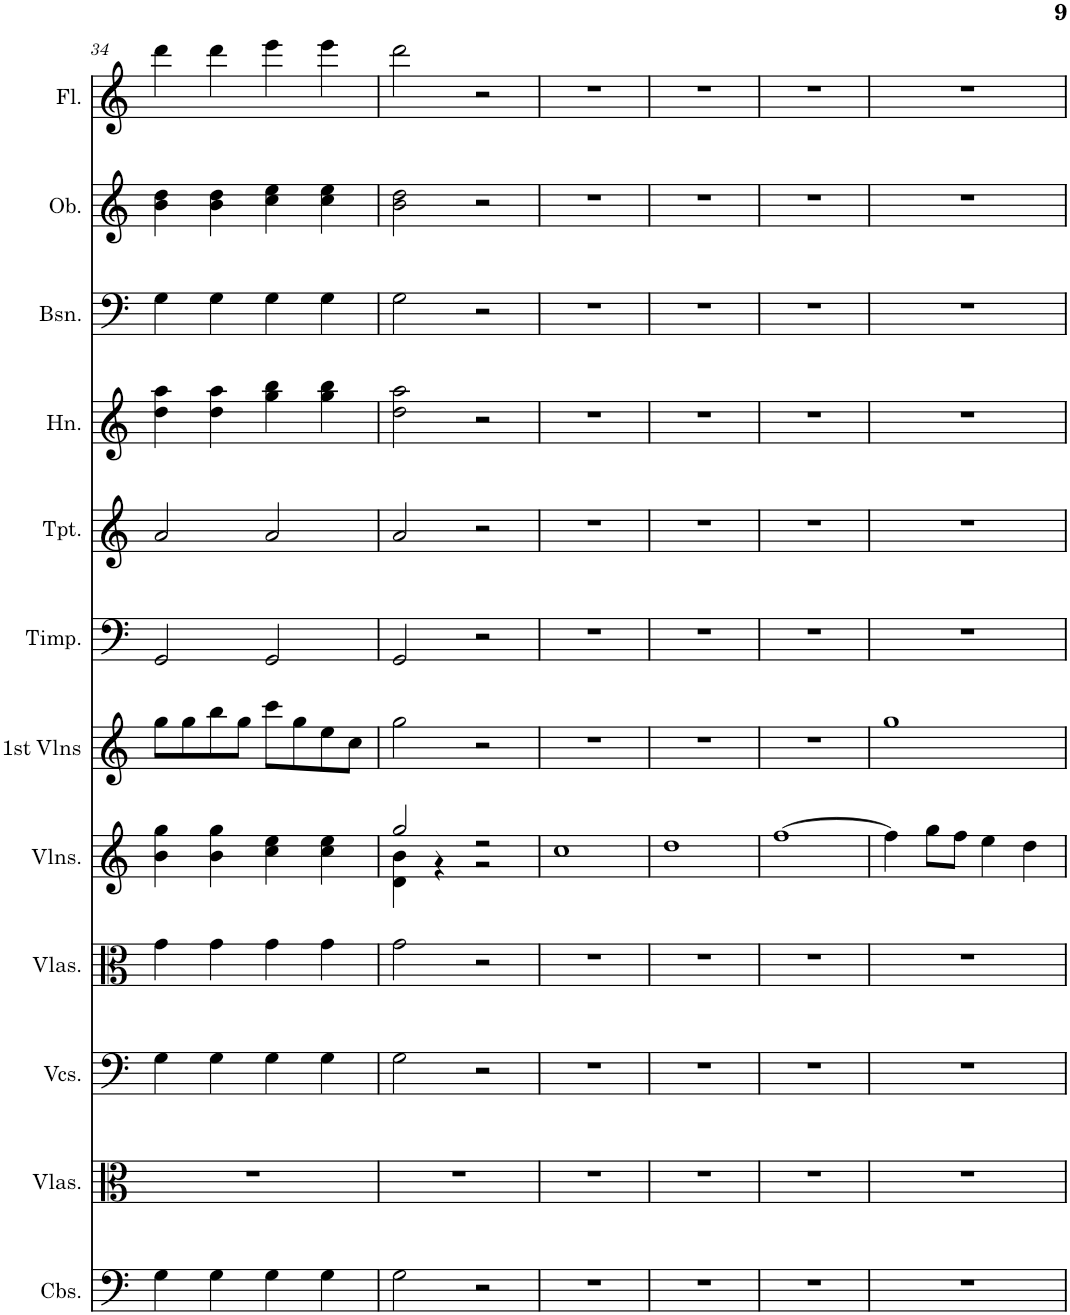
**kern	**kern	**kern	**kern	**kern	**kern	**kern	**kern	**kern	**kern	**kern	**kern
*part12	*part11	*part10	*part9	*part8	*part7	*part6	*part5	*part4	*part3	*part2	*part1
*staff12	*staff11	*staff10	*staff9	*staff8	*staff7	*staff6	*staff5	*staff4	*staff3	*staff2	*staff1
*I"Contrabasses	*I"Violas, Cello (tenor clef)	*I"Violoncellos	*I"Violas	*I"Violins	*I"1st Violins	*I"Timpani	*I"Trumpet	*I"Horn	*I"Bassoon	*I"Oboe	*I"Flute
*I'Cbs.	*I'Vlas.	*I'Vcs.	*I'Vlas.	*I'Vlns.	*I'1st Vlns	*I'Timp.	*I'Tpt.	*I'Hn.	*I'Bsn.	*I'Ob.	*I'Fl.
!!LO:PB:g=z
*clefF4	*clefC3	*clefF4	*clefC3	*clefG2	*clefG2	*clefF4	*clefG2	*clefG2	*clefF4	*clefG2	*clefG2
*Trd7c12	*	*	*	*	*	*	*Trd1c2	*Trd4c7	*	*	*
*k[]	*k[]	*k[]	*k[]	*k[]	*k[]	*k[]	*k[]	*k[]	*k[]	*k[]	*k[]
*M4/4	*M4/4	*M4/4	*M4/4	*M4/4	*M4/4	*M4/4	*M4/4	*M4/4	*M4/4	*M4/4	*M4/4
=34	=34	=34	=34	=34	=34	=34	=34	=34	=34	=34	=34
4G\	1r	4G\	4g\	4b\ 4gg\	8gg\L	2GG/	2a/	4dd\ 4aa\	4G\	4b\ 4dd\	4ddd\
.	.	.	.	.	8gg\	.	.	.	.	.	.
4G\	.	4G\	4g\	4b\ 4gg\	8bb\	.	.	4dd\ 4aa\	4G\	4b\ 4dd\	4ddd\
.	.	.	.	.	8gg\J	.	.	.	.	.	.
4G\	.	4G\	4g\	4cc\ 4ee\	8ccc\L	2GG/	2a/	4gg\ 4bb\	4G\	4cc\ 4ee\	4eee\
.	.	.	.	.	8gg\	.	.	.	.	.	.
4G\	.	4G\	4g\	4cc\ 4ee\	8ee\	.	.	4gg\ 4bb\	4G\	4cc\ 4ee\	4eee\
.	.	.	.	.	8cc\J	.	.	.	.	.	.
=35	=35	=35	=35	=35	=35	=35	=35	=35	=35	=35	=35
*	*	*	*	*^	*	*	*	*	*	*	*
2G\	1r	2G\	2g\	2gg/	4d\ 4b\	2gg\	2GG/	2a/	2dd\ 2aa\	2G\	2b\ 2dd\	2ddd\
.	.	.	.	.	4r	.	.	.	.	.	.	.
2r	.	2r	2r	2r	2r	2r	2r	2r	2r	2r	2r	2r
*	*	*	*	*v	*v	*	*	*	*	*	*	*
=36	=36	=36	=36	=36	=36	=36	=36	=36	=36	=36	=36
1r	1r	1r	1r	1cc	1r	1r	1r	1r	1r	1r	1r
=37	=37	=37	=37	=37	=37	=37	=37	=37	=37	=37	=37
1r	1r	1r	1r	1dd	1r	1r	1r	1r	1r	1r	1r
=38	=38	=38	=38	=38	=38	=38	=38	=38	=38	=38	=38
1r	1r	1r	1r	[1ff	1r	1r	1r	1r	1r	1r	1r
=39	=39	=39	=39	=39	=39	=39	=39	=39	=39	=39	=39
1r	1r	1r	1r	4ff\]	1gg	1r	1r	1r	1r	1r	1r
.	.	.	.	8gg\L	.	.	.	.	.	.	.
.	.	.	.	8ff\J	.	.	.	.	.	.	.
.	.	.	.	4ee\	.	.	.	.	.	.	.
.	.	.	.	4dd\	.	.	.	.	.	.	.
=	=	=	=	=	=	=	=	=	=	=	=
*-	*-	*-	*-	*-	*-	*-	*-	*-	*-	*-	*-
